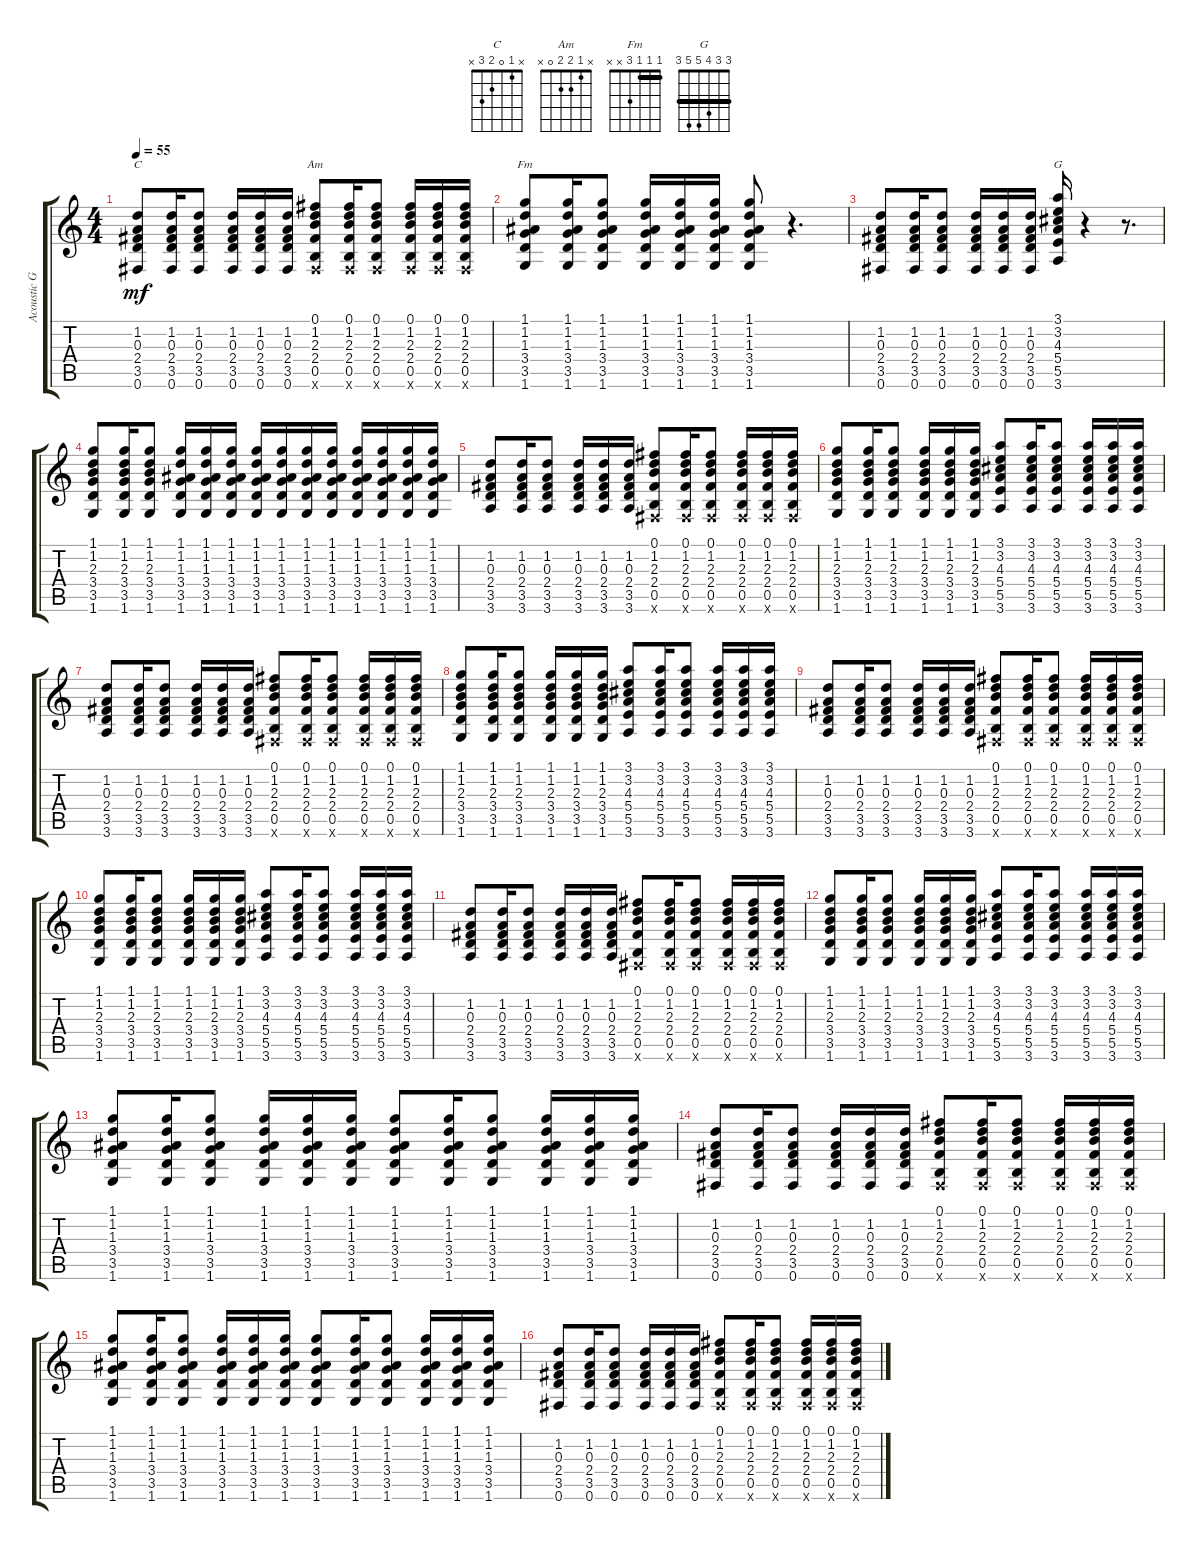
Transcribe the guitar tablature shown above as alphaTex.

\track ("Acoustic Guitar" "Acoustic G") {instrument acousticguitarnylon}
\staff {score tabs}
\tuning (Gb4 Db4 A3 E3 B2 Gb2) {hide}
\chord ("C" x 1 0 2 3 x)
\chord ("Am" x 1 2 2 0 x)
\chord ("Fm" 1 1 1 3 x x) {barre 1}
\chord ("G" 3 3 4 5 5 3) {barre 3}
\ts (4 4)
\tempo 55
\clef g2
\ks c
(1.2 0.3 2.4 3.5 0.6).8{ch "C" dy mf} (1.2 0.3 2.4 3.5 0.6).16 (1.2 0.3 2.4 3.5 0.6).8 (1.2 0.3 2.4 3.5 0.6).16 (1.2 0.3 2.4 3.5 0.6).16 (1.2 0.3 2.4 3.5 0.6).16 (0.1 1.2 2.3 2.4 0.5 0.6{x}).8{ch "Am"} (0.1 1.2 2.3 2.4 0.5 0.6{x}).16 (0.1 1.2 2.3 2.4 0.5 0.6{x}).8 (0.1 1.2 2.3 2.4 0.5 0.6{x}).16 (0.1 1.2 2.3 2.4 0.5 0.6{x}).16 (0.1 1.2 2.3 2.4 0.5 0.6{x}).16 |
(1.1 1.2 1.3 3.4 3.5 1.6).8{ch "Fm"} (1.1 1.2 1.3 3.4 3.5 1.6).16 (1.1 1.2 1.3 3.4 3.5 1.6).8 (1.1 1.2 1.3 3.4 3.5 1.6).16 (1.1 1.2 1.3 3.4 3.5 1.6).16 (1.1 1.2 1.3 3.4 3.5 1.6).16 (1.1 1.2 1.3 3.4 3.5 1.6).8 r.4{d} |
(1.2 0.3 2.4 3.5 0.6).8 (1.2 0.3 2.4 3.5 0.6).16 (1.2 0.3 2.4 3.5 0.6).8 (1.2 0.3 2.4 3.5 0.6).16 (1.2 0.3 2.4 3.5 0.6).16 (1.2 0.3 2.4 3.5 0.6).16 (3.1 3.2 4.3 5.4 5.5 3.6).16{ch "G"} r.4 r.8{d} |
(1.1 1.2 2.3 3.4 3.5 1.6).8 (1.1 1.2 2.3 3.4 3.5 1.6).16 (1.1 1.2 2.3 3.4 3.5 1.6).8 (1.1 1.2 1.3 3.4 3.5 1.6).16 (1.1 1.2 1.3 3.4 3.5 1.6).16 (1.1 1.2 1.3 3.4 3.5 1.6).16 (1.1 1.2 1.3 3.4 3.5 1.6).16 (1.1 1.2 1.3 3.4 3.5 1.6).16 (1.1 1.2 1.3 3.4 3.5 1.6).16 (1.1 1.2 1.3 3.4 3.5 1.6).16 (1.1 1.2 1.3 3.4 3.5 1.6).16 (1.1 1.2 1.3 3.4 3.5 1.6).16 (1.1 1.2 1.3 3.4 3.5 1.6).16 (1.1 1.2 1.3 3.4 3.5 1.6).16 |
(1.2 0.3 2.4 3.5 3.6).8 (1.2 0.3 2.4 3.5 3.6).16 (1.2 0.3 2.4 3.5 3.6).8 (1.2 0.3 2.4 3.5 3.6).16 (1.2 0.3 2.4 3.5 3.6).16 (1.2 0.3 2.4 3.5 3.6).16 (0.1 1.2 2.3 2.4 0.5 0.6{x}).8 (0.1 1.2 2.3 2.4 0.5 0.6{x}).16 (0.1 1.2 2.3 2.4 0.5 0.6{x}).8 (0.1 1.2 2.3 2.4 0.5 0.6{x}).16 (0.1 1.2 2.3 2.4 0.5 0.6{x}).16 (0.1 1.2 2.3 2.4 0.5 0.6{x}).16 |
(1.1 1.2 2.3 3.4 3.5 1.6).8 (1.1 1.2 2.3 3.4 3.5 1.6).16 (1.1 1.2 2.3 3.4 3.5 1.6).8 (1.1 1.2 2.3 3.4 3.5 1.6).16 (1.1 1.2 2.3 3.4 3.5 1.6).16 (1.1 1.2 2.3 3.4 3.5 1.6).16 (3.1 3.2 4.3 5.4 5.5 3.6).8 (3.1 3.2 4.3 5.4 5.5 3.6).16 (3.1 3.2 4.3 5.4 5.5 3.6).8 (3.1 3.2 4.3 5.4 5.5 3.6).16 (3.1 3.2 4.3 5.4 5.5 3.6).16 (3.1 3.2 4.3 5.4 5.5 3.6).16 |
(1.2 0.3 2.4 3.5 3.6).8 (1.2 0.3 2.4 3.5 3.6).16 (1.2 0.3 2.4 3.5 3.6).8 (1.2 0.3 2.4 3.5 3.6).16 (1.2 0.3 2.4 3.5 3.6).16 (1.2 0.3 2.4 3.5 3.6).16 (0.1 1.2 2.3 2.4 0.5 0.6{x}).8 (0.1 1.2 2.3 2.4 0.5 0.6{x}).16 (0.1 1.2 2.3 2.4 0.5 0.6{x}).8 (0.1 1.2 2.3 2.4 0.5 0.6{x}).16 (0.1 1.2 2.3 2.4 0.5 0.6{x}).16 (0.1 1.2 2.3 2.4 0.5 0.6{x}).16 |
(1.1 1.2 2.3 3.4 3.5 1.6).8 (1.1 1.2 2.3 3.4 3.5 1.6).16 (1.1 1.2 2.3 3.4 3.5 1.6).8 (1.1 1.2 2.3 3.4 3.5 1.6).16 (1.1 1.2 2.3 3.4 3.5 1.6).16 (1.1 1.2 2.3 3.4 3.5 1.6).16 (3.1 3.2 4.3 5.4 5.5 3.6).8 (3.1 3.2 4.3 5.4 5.5 3.6).16 (3.1 3.2 4.3 5.4 5.5 3.6).8 (3.1 3.2 4.3 5.4 5.5 3.6).16 (3.1 3.2 4.3 5.4 5.5 3.6).16 (3.1 3.2 4.3 5.4 5.5 3.6).16 |
(1.2 0.3 2.4 3.5 3.6).8 (1.2 0.3 2.4 3.5 3.6).16 (1.2 0.3 2.4 3.5 3.6).8 (1.2 0.3 2.4 3.5 3.6).16 (1.2 0.3 2.4 3.5 3.6).16 (1.2 0.3 2.4 3.5 3.6).16 (0.1 1.2 2.3 2.4 0.5 0.6{x}).8 (0.1 1.2 2.3 2.4 0.5 0.6{x}).16 (0.1 1.2 2.3 2.4 0.5 0.6{x}).8 (0.1 1.2 2.3 2.4 0.5 0.6{x}).16 (0.1 1.2 2.3 2.4 0.5 0.6{x}).16 (0.1 1.2 2.3 2.4 0.5 0.6{x}).16 |
(1.1 1.2 2.3 3.4 3.5 1.6).8 (1.1 1.2 2.3 3.4 3.5 1.6).16 (1.1 1.2 2.3 3.4 3.5 1.6).8 (1.1 1.2 2.3 3.4 3.5 1.6).16 (1.1 1.2 2.3 3.4 3.5 1.6).16 (1.1 1.2 2.3 3.4 3.5 1.6).16 (3.1 3.2 4.3 5.4 5.5 3.6).8 (3.1 3.2 4.3 5.4 5.5 3.6).16 (3.1 3.2 4.3 5.4 5.5 3.6).8 (3.1 3.2 4.3 5.4 5.5 3.6).16 (3.1 3.2 4.3 5.4 5.5 3.6).16 (3.1 3.2 4.3 5.4 5.5 3.6).16 |
(1.2 0.3 2.4 3.5 3.6).8 (1.2 0.3 2.4 3.5 3.6).16 (1.2 0.3 2.4 3.5 3.6).8 (1.2 0.3 2.4 3.5 3.6).16 (1.2 0.3 2.4 3.5 3.6).16 (1.2 0.3 2.4 3.5 3.6).16 (0.1 1.2 2.3 2.4 0.5 0.6{x}).8 (0.1 1.2 2.3 2.4 0.5 0.6{x}).16 (0.1 1.2 2.3 2.4 0.5 0.6{x}).8 (0.1 1.2 2.3 2.4 0.5 0.6{x}).16 (0.1 1.2 2.3 2.4 0.5 0.6{x}).16 (0.1 1.2 2.3 2.4 0.5 0.6{x}).16 |
(1.1 1.2 2.3 3.4 3.5 1.6).8 (1.1 1.2 2.3 3.4 3.5 1.6).16 (1.1 1.2 2.3 3.4 3.5 1.6).8 (1.1 1.2 2.3 3.4 3.5 1.6).16 (1.1 1.2 2.3 3.4 3.5 1.6).16 (1.1 1.2 2.3 3.4 3.5 1.6).16 (3.1 3.2 4.3 5.4 5.5 3.6).8 (3.1 3.2 4.3 5.4 5.5 3.6).16 (3.1 3.2 4.3 5.4 5.5 3.6).8 (3.1 3.2 4.3 5.4 5.5 3.6).16 (3.1 3.2 4.3 5.4 5.5 3.6).16 (3.1 3.2 4.3 5.4 5.5 3.6).16 |
(1.1 1.2 1.3 3.4 3.5 1.6).8 (1.1 1.2 1.3 3.4 3.5 1.6).16 (1.1 1.2 1.3 3.4 3.5 1.6).8 (1.1 1.2 1.3 3.4 3.5 1.6).16 (1.1 1.2 1.3 3.4 3.5 1.6).16 (1.1 1.2 1.3 3.4 3.5 1.6).16 (1.1 1.2 1.3 3.4 3.5 1.6).8 (1.1 1.2 1.3 3.4 3.5 1.6).16 (1.1 1.2 1.3 3.4 3.5 1.6).8 (1.1 1.2 1.3 3.4 3.5 1.6).16 (1.1 1.2 1.3 3.4 3.5 1.6).16 (1.1 1.2 1.3 3.4 3.5 1.6).16 |
(1.2 0.3 2.4 3.5 0.6).8 (1.2 0.3 2.4 3.5 0.6).16 (1.2 0.3 2.4 3.5 0.6).8 (1.2 0.3 2.4 3.5 0.6).16 (1.2 0.3 2.4 3.5 0.6).16 (1.2 0.3 2.4 3.5 0.6).16 (0.1 1.2 2.3 2.4 0.5 0.6{x}).8 (0.1 1.2 2.3 2.4 0.5 0.6{x}).16 (0.1 1.2 2.3 2.4 0.5 0.6{x}).8 (0.1 1.2 2.3 2.4 0.5 0.6{x}).16 (0.1 1.2 2.3 2.4 0.5 0.6{x}).16 (0.1 1.2 2.3 2.4 0.5 0.6{x}).16 |
(1.1 1.2 1.3 3.4 3.5 1.6).8 (1.1 1.2 1.3 3.4 3.5 1.6).16 (1.1 1.2 1.3 3.4 3.5 1.6).8 (1.1 1.2 1.3 3.4 3.5 1.6).16 (1.1 1.2 1.3 3.4 3.5 1.6).16 (1.1 1.2 1.3 3.4 3.5 1.6).16 (1.1 1.2 1.3 3.4 3.5 1.6).8 (1.1 1.2 1.3 3.4 3.5 1.6).16 (1.1 1.2 1.3 3.4 3.5 1.6).8 (1.1 1.2 1.3 3.4 3.5 1.6).16 (1.1 1.2 1.3 3.4 3.5 1.6).16 (1.1 1.2 1.3 3.4 3.5 1.6).16 |
(1.2 0.3 2.4 3.5 0.6).8 (1.2 0.3 2.4 3.5 0.6).16 (1.2 0.3 2.4 3.5 0.6).8 (1.2 0.3 2.4 3.5 0.6).16 (1.2 0.3 2.4 3.5 0.6).16 (1.2 0.3 2.4 3.5 0.6).16 (0.1 1.2 2.3 2.4 0.5 0.6{x}).8 (0.1 1.2 2.3 2.4 0.5 0.6{x}).16 (0.1 1.2 2.3 2.4 0.5 0.6{x}).8 (0.1 1.2 2.3 2.4 0.5 0.6{x}).16 (0.1 1.2 2.3 2.4 0.5 0.6{x}).16 (0.1 1.2 2.3 2.4 0.5 0.6{x}).16
